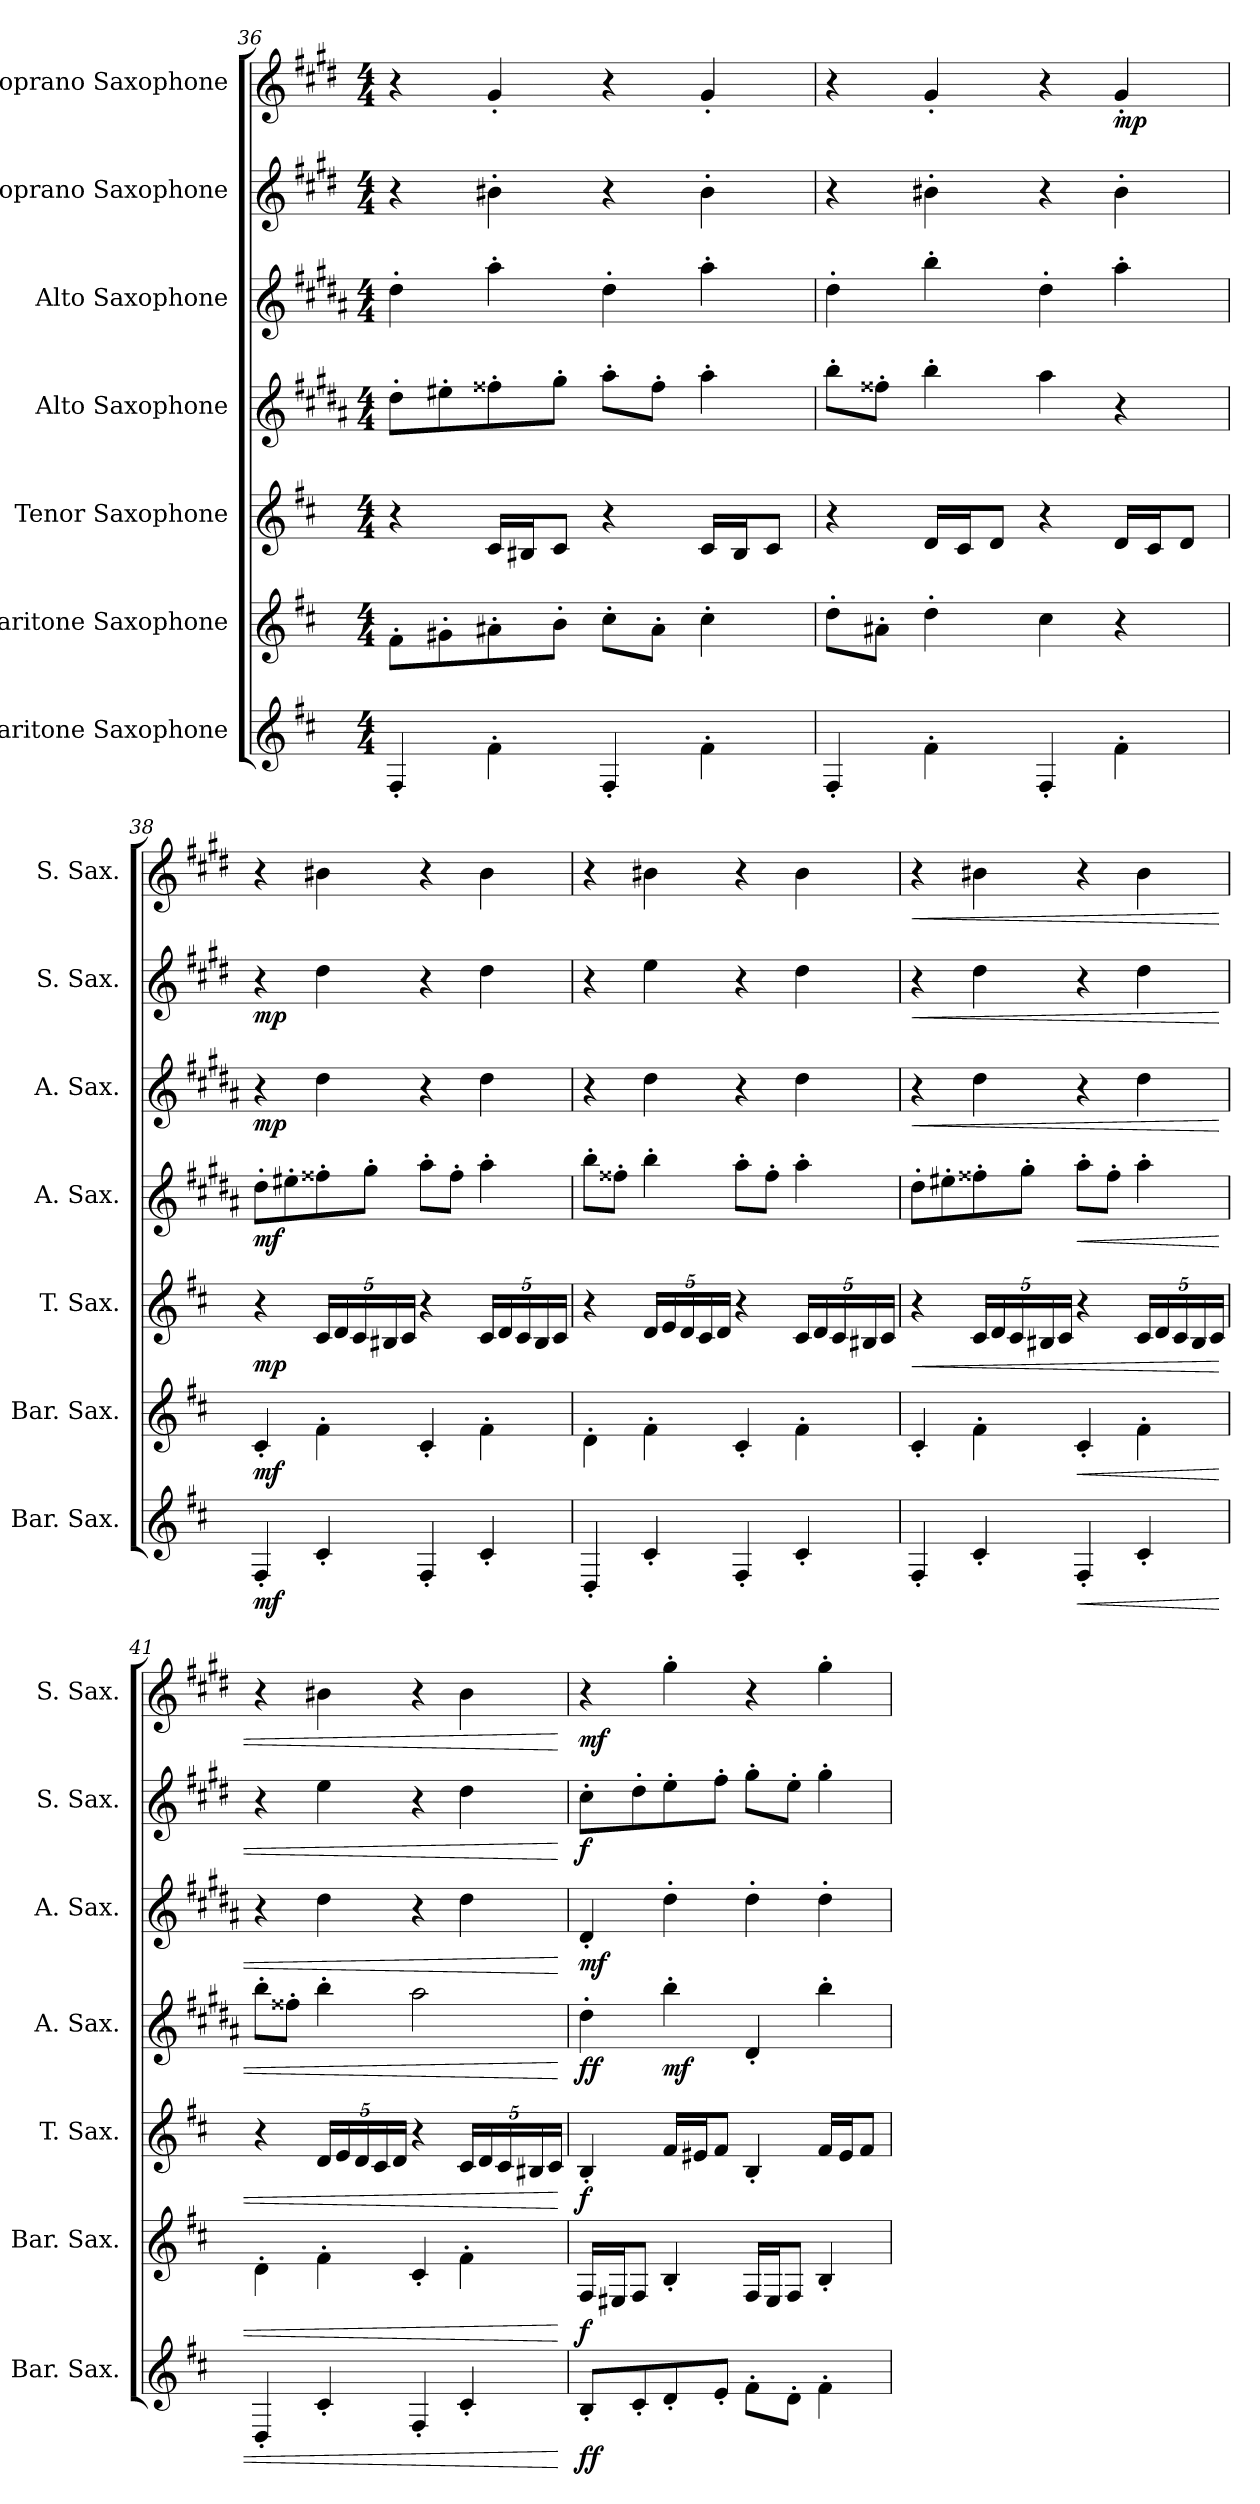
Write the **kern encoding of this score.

**kern	**dynam	**kern	**dynam	**kern	**dynam	**kern	**dynam	**kern	**dynam	**kern	**dynam	**kern	**dynam
*part7	*part7	*part6	*part6	*part5	*part5	*part4	*part4	*part3	*part3	*part2	*part2	*part1	*part1
*staff7	*staff7	*staff6	*staff6	*staff5	*staff5	*staff4	*staff4	*staff3	*staff3	*staff2	*staff2	*staff1	*staff1
*I"Baritone Saxophone	*	*I"Baritone Saxophone	*	*I"Tenor Saxophone	*	*I"Alto Saxophone	*	*I"Alto Saxophone	*	*I"Soprano Saxophone	*	*I"Soprano Saxophone	*
*I'Bar. Sax.	*	*I'Bar. Sax.	*	*I'T. Sax.	*	*I'A. Sax.	*	*I'A. Sax.	*	*I'S. Sax.	*	*I'S. Sax.	*
!!LO:PB:g=z
*clefG2	*	*clefG2	*	*clefG2	*	*clefG2	*	*clefG2	*	*clefG2	*	*clefG2	*
*ITrd12c21	*	*ITrd12c21	*	*ITrd8c14	*	*ITrd5c9	*	*ITrd5c9	*	*ITrd1c2	*	*ITrd1c2	*
*k[f#c#]	*	*k[f#c#]	*	*k[f#c#]	*	*k[f#c#]	*	*k[f#c#]	*	*k[f#c#]	*	*k[f#c#]	*
*M4/4	*	*M4/4	*	*M4/4	*	*M4/4	*	*M4/4	*	*M4/4	*	*M4/4	*
=36	=36	=36	=36	=36	=36	=36	=36	=36	=36	=36	=36	=36	=36
4FF#'/	.	8F#'\L	.	4r	.	8f#'\L	.	4f#'\	.	4r	.	4r	.
.	.	8G#X'\	.	.	.	8g#X'\	.	.	.	.	.	.	.
4F#'\	.	8A#X'\	.	16C#/LL	.	8a#X'\	.	4cc#'\	.	4a#X'\	.	4f#'/	.
.	.	.	.	16BB#X/J	.	.	.	.	.	.	.	.	.
.	.	8B'\J	.	8C#/J	.	8b'\J	.	.	.	.	.	.	.
4FF#'/	.	8c#'\L	.	4r	.	8cc#'\L	.	4f#'\	.	4r	.	4r	.
.	.	8A#'\J	.	.	.	8a#'\J	.	.	.	.	.	.	.
4F#'\	.	4c#'\	.	16C#/LL	.	4cc#'\	.	4cc#'\	.	4a#'\	.	4f#'/	.
.	.	.	.	16BB#/J	.	.	.	.	.	.	.	.	.
.	.	.	.	8C#/J	.	.	.	.	.	.	.	.	.
=37	=37	=37	=37	=37	=37	=37	=37	=37	=37	=37	=37	=37	=37
4FF#'/	.	8d'\L	.	4r	.	8dd'\L	.	4f#'\	.	4r	.	4r	.
.	.	8A#X'\J	.	.	.	8a#X'\J	.	.	.	.	.	.	.
4F#'\	.	4d'\	.	16D/LL	.	4dd'\	.	4dd'\	.	4a#X'\	.	4f#'/	.
.	.	.	.	16C#/J	.	.	.	.	.	.	.	.	.
.	.	.	.	8D/J	.	.	.	.	.	.	.	.	.
4FF#'/	.	4c#\	.	4r	.	4cc#\	.	4f#'\	.	4r	.	4r	.
!	!	!	!	!	!	!	!	!	!	!	!	!	!LO:DY:b
4F#'\	.	4r	.	16D/LL	.	4r	.	4cc#'\	.	4a#'\	.	4f#'/	mp
.	.	.	.	16C#/J	.	.	.	.	.	.	.	.	.
.	.	.	.	8D/J	.	.	.	.	.	.	.	.	.
=38	=38	=38	=38	=38	=38	=38	=38	=38	=38	=38	=38	=38	=38
!	!LO:DY:b	!	!LO:DY:b	!	!LO:DY:b	!	!LO:DY:b	!	!LO:DY:b	!	!LO:DY:b	!	!
4FF#'/	mf	4C#'/	mf	4r	mp	8f#'\L	mf	4r	mp	4r	mp	4r	.
.	.	.	.	.	.	8g#X'\	.	.	.	.	.	.	.
*	*	*	*	*Xbrackettup	*	*	*	*	*	*	*	*	*
4C#'/	.	4F#'\	.	20C#/LL	.	8a#X'\	.	4f#\	.	4cc#\	.	4a#X\	.
.	.	.	.	20D/	.	.	.	.	.	.	.	.	.
.	.	.	.	20C#/	.	.	.	.	.	.	.	.	.
.	.	.	.	.	.	8b'\J	.	.	.	.	.	.	.
.	.	.	.	20BB#X/	.	.	.	.	.	.	.	.	.
.	.	.	.	20C#/JJ	.	.	.	.	.	.	.	.	.
4FF#'/	.	4C#'/	.	4r	.	8cc#'\L	.	4r	.	4r	.	4r	.
.	.	.	.	.	.	8a#'\J	.	.	.	.	.	.	.
4C#'/	.	4F#'\	.	20C#/LL	.	4cc#'\	.	4f#\	.	4cc#\	.	4a#\	.
.	.	.	.	20D/	.	.	.	.	.	.	.	.	.
.	.	.	.	20C#/	.	.	.	.	.	.	.	.	.
.	.	.	.	20BB#/	.	.	.	.	.	.	.	.	.
.	.	.	.	20C#/JJ	.	.	.	.	.	.	.	.	.
!!LO:PB:g=z
=39	=39	=39	=39	=39	=39	=39	=39	=39	=39	=39	=39	=39	=39
4DD'/	.	4D'\	.	4r	.	8dd'\L	.	4r	.	4r	.	4r	.
.	.	.	.	.	.	8a#X'\J	.	.	.	.	.	.	.
4C#'/	.	4F#'\	.	20D/LL	.	4dd'\	.	4f#\	.	4dd\	.	4a#X\	.
.	.	.	.	20E/	.	.	.	.	.	.	.	.	.
.	.	.	.	20D/	.	.	.	.	.	.	.	.	.
.	.	.	.	20C#/	.	.	.	.	.	.	.	.	.
.	.	.	.	20D/JJ	.	.	.	.	.	.	.	.	.
4FF#'/	.	4C#'/	.	4r	.	8cc#'\L	.	4r	.	4r	.	4r	.
.	.	.	.	.	.	8a#'\J	.	.	.	.	.	.	.
4C#'/	.	4F#'\	.	20C#/LL	.	4cc#'\	.	4f#\	.	4cc#\	.	4a#\	.
.	.	.	.	20D/	.	.	.	.	.	.	.	.	.
.	.	.	.	20C#/	.	.	.	.	.	.	.	.	.
.	.	.	.	20BB#X/	.	.	.	.	.	.	.	.	.
.	.	.	.	20C#/JJ	.	.	.	.	.	.	.	.	.
=40	=40	=40	=40	=40	=40	=40	=40	=40	=40	=40	=40	=40	=40
!	!	!	!	!	!LO:HP:b	!	!	!	!LO:HP:b	!	!LO:HP:b	!	!LO:HP:b
4FF#'/	.	4C#'/	.	4r	<	8f#'\L	.	4r	<	4r	<	4r	<
.	.	.	.	.	.	8g#X'\	.	.	.	.	.	.	.
4C#'/	.	4F#'\	.	20C#/LL	.	8a#X'\	.	4f#\	.	4cc#\	.	4a#X\	.
.	.	.	.	20D/	.	.	.	.	.	.	.	.	.
.	.	.	.	20C#/	.	.	.	.	.	.	.	.	.
.	.	.	.	.	.	8b'\J	.	.	.	.	.	.	.
.	.	.	.	20BB#X/	.	.	.	.	.	.	.	.	.
.	.	.	.	20C#/JJ	.	.	.	.	.	.	.	.	.
!	!LO:HP:b	!	!LO:HP:b	!	!	!	!LO:HP:b	!	!	!	!	!	!
4FF#'/	<	4C#'/	<	4r	.	8cc#'\L	<	4r	.	4r	.	4r	.
.	.	.	.	.	.	8a#'\J	.	.	.	.	.	.	.
4C#'/	.	4F#'\	.	20C#/LL	.	4cc#'\	.	4f#\	.	4cc#\	.	4a#\	.
.	.	.	.	20D/	.	.	.	.	.	.	.	.	.
.	.	.	.	20C#/	.	.	.	.	.	.	.	.	.
.	.	.	.	20BB#/	.	.	.	.	.	.	.	.	.
.	.	.	.	20C#/JJ	.	.	.	.	.	.	.	.	.
!!LO:PB:g=z
=41	=41	=41	=41	=41	=41	=41	=41	=41	=41	=41	=41	=41	=41
4DD'/	.	4D'\	.	4r	.	8dd'\L	.	4r	.	4r	.	4r	.
.	.	.	.	.	.	8a#X'\J	.	.	.	.	.	.	.
4C#'/	.	4F#'\	.	20D/LL	.	4dd'\	.	4f#\	.	4dd\	.	4a#X\	.
.	.	.	.	20E/	.	.	.	.	.	.	.	.	.
.	.	.	.	20D/	.	.	.	.	.	.	.	.	.
.	.	.	.	20C#/	.	.	.	.	.	.	.	.	.
.	.	.	.	20D/JJ	.	.	.	.	.	.	.	.	.
4FF#'/	.	4C#'/	.	4r	.	2cc#\	.	4r	.	4r	.	4r	.
4C#'/	.	4F#'\	.	20C#/LL	.	.	.	4f#\	.	4cc#\	.	4a#\	.
.	.	.	.	20D/	.	.	.	.	.	.	.	.	.
.	.	.	.	20C#/	.	.	.	.	.	.	.	.	.
.	.	.	.	20BB#X/	.	.	.	.	.	.	.	.	.
.	.	.	.	20C#/JJ	.	.	.	.	.	.	.	.	.
.	[	.	[	.	[	.	[	.	[	.	[	.	[
=42	=42	=42	=42	=42	=42	=42	=42	=42	=42	=42	=42	=42	=42
!	!LO:DY:b	!	!	!	!	!	!	!	!	!	!	!	!
!	!LO:DY:n=1:b	!	!LO:DY:b	!	!LO:DY:b	!	!LO:DY:b	!	!LO:DY:b	!	!LO:DY:b	!	!LO:DY:b
8BB'/L	f f	16FF#/LL	f	4BB'/	f	4f#'\	ff	4F#'/	mf	8b'\L	f	4r	mf
.	.	16EE#X/J	.	.	.	.	.	.	.	.	.	.	.
8C#'/	.	8FF#/J	.	.	.	.	.	.	.	8cc#'\	.	.	.
!	!	!	!	!	!	!	!LO:DY:b	!	!	!	!	!	!
8D'/	.	4BB'/	.	16F#/LL	.	4dd'\	mf	4f#'\	.	8dd'\	.	4ff#'\	.
.	.	.	.	16E#X/J	.	.	.	.	.	.	.	.	.
8E'/J	.	.	.	8F#/J	.	.	.	.	.	8ee'\J	.	.	.
8F#'\L	.	16FF#/LL	.	4BB'/	.	4F#'/	.	4f#'\	.	8ff#'\L	.	4r	.
.	.	16EE#/J	.	.	.	.	.	.	.	.	.	.	.
8D'\J	.	8FF#/J	.	.	.	.	.	.	.	8dd'\J	.	.	.
4F#'\	.	4BB'/	.	16F#/LL	.	4dd'\	.	4f#'\	.	4ff#'\	.	4ff#'\	.
.	.	.	.	16E#/J	.	.	.	.	.	.	.	.	.
.	.	.	.	8F#/J	.	.	.	.	.	.	.	.	.
=	=	=	=	=	=	=	=	=	=	=	=	=	=
*-	*-	*-	*-	*-	*-	*-	*-	*-	*-	*-	*-	*-	*-
